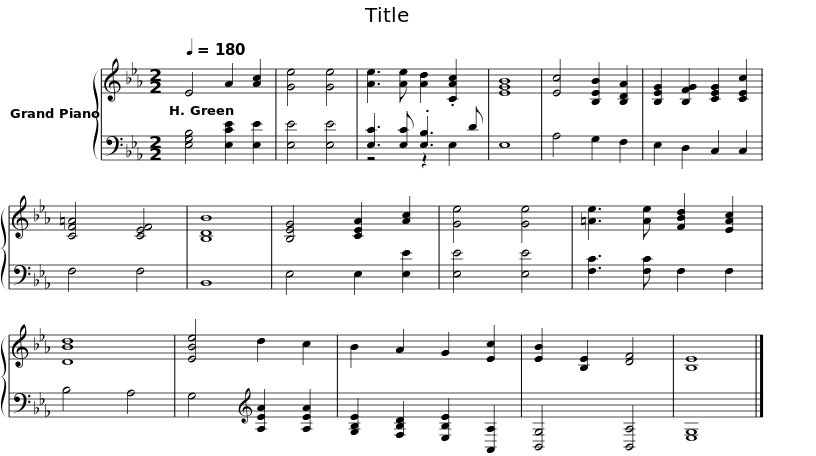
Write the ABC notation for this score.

X:1
%%score { 1 | ( 2 3 ) }
L:1/8
Q:1/4=180
M:2/2
I:linebreak $
K:Eb
V:1 treble
V:2 bass
V:3 bass
V:1
 E4 A2 [Ac]2 | [Ge]4 [Ge]4 | [Ae]3 [Ae] [Ad]2 .[CAc]2 | [EGB]8 | [Ec]4 [B,EB]2 [B,DA]2 | %5
 [B,EG]2 [B,FG]2 [CEG]2 [CEc]2 | [CF=A]4 [CEF]4 | [B,DB]8 | [B,EG]4 [CEA]2 [Ac]2 | [Ge]4 [Ge]4 |$ %10
 [=Ae]3 [Ae] [FBd]2 [EAc]2 | [DBd]8 | [EBe]4 d2 c2 | B2 A2 G2 [Ec]2 | [EB]2 [B,E]2 [DF]4 | %15
 [B,E]8 |] %16
V:2
 [E,G,B,]4 [E,CE]2 [E,E]2 | [E,E]4 [E,E]4 | [E,C]3 [E,C] .[E,B,]3 D | E,8 | A,4 G,2 F,2 | %5
 E,2 D,2 C,2 C,2 | F,4 F,4 | B,,8 | E,4 E,2 [E,E]2 | [E,E]4 [E,E]4 |$ %10
 [F,C]3 [F,C] F,2 F,2 | B,4 A,4 | G,4[K:treble] [A,EA]2 [A,EA]2 | [G,B,E]2 [F,B,D]2 [E,B,E]2 [A,,A,]2 | [B,,G,]4 [B,,A,]4 | %15
 [E,G,]8 |] %16
V:3
 x8 | x8 | z4 z2 E,2 | x8 | x8 | %5
 x8 | x8 | x8 | x8 | x8 |$ %10
 x8 | x8 | x4[K:treble] x4 | x8 | x8 | %15
 x8 |] %16
